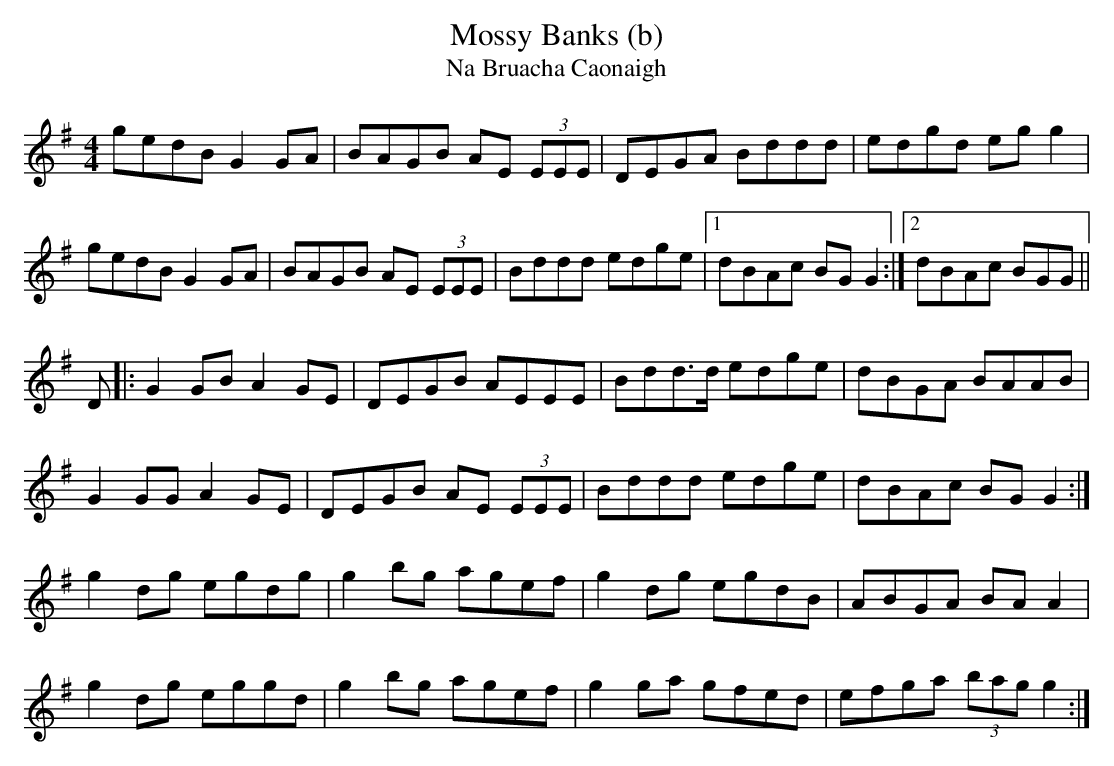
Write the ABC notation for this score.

X:1
T: Mossy Banks (b)
T: Na Bruacha Caonaigh
L: 1/8
M: 4/4
K: G
gedB G2 GA|BAGB AE (3EEE|DEGA Bddd|edgd eg g2|
gedB G2 GA|BAGB AE (3EEE|Bddd edge|1 dBAc BG G2 :|2\
dBAc BGG ||
D|: G2 GB A2 GE|DEGB AEEE|Bdd>d edge|dBGA BAAB|
G2 GG A2 GE|DEGB AE (3EEE|Bddd edge|dBAc BG G2 :|
g2 dg egdg|g2 bg agef|g2 dg egdB|ABGA BA A2|
g2 dg eggd|g2 bg agef|g2 ga gfed|efga (3bag g2 :|
